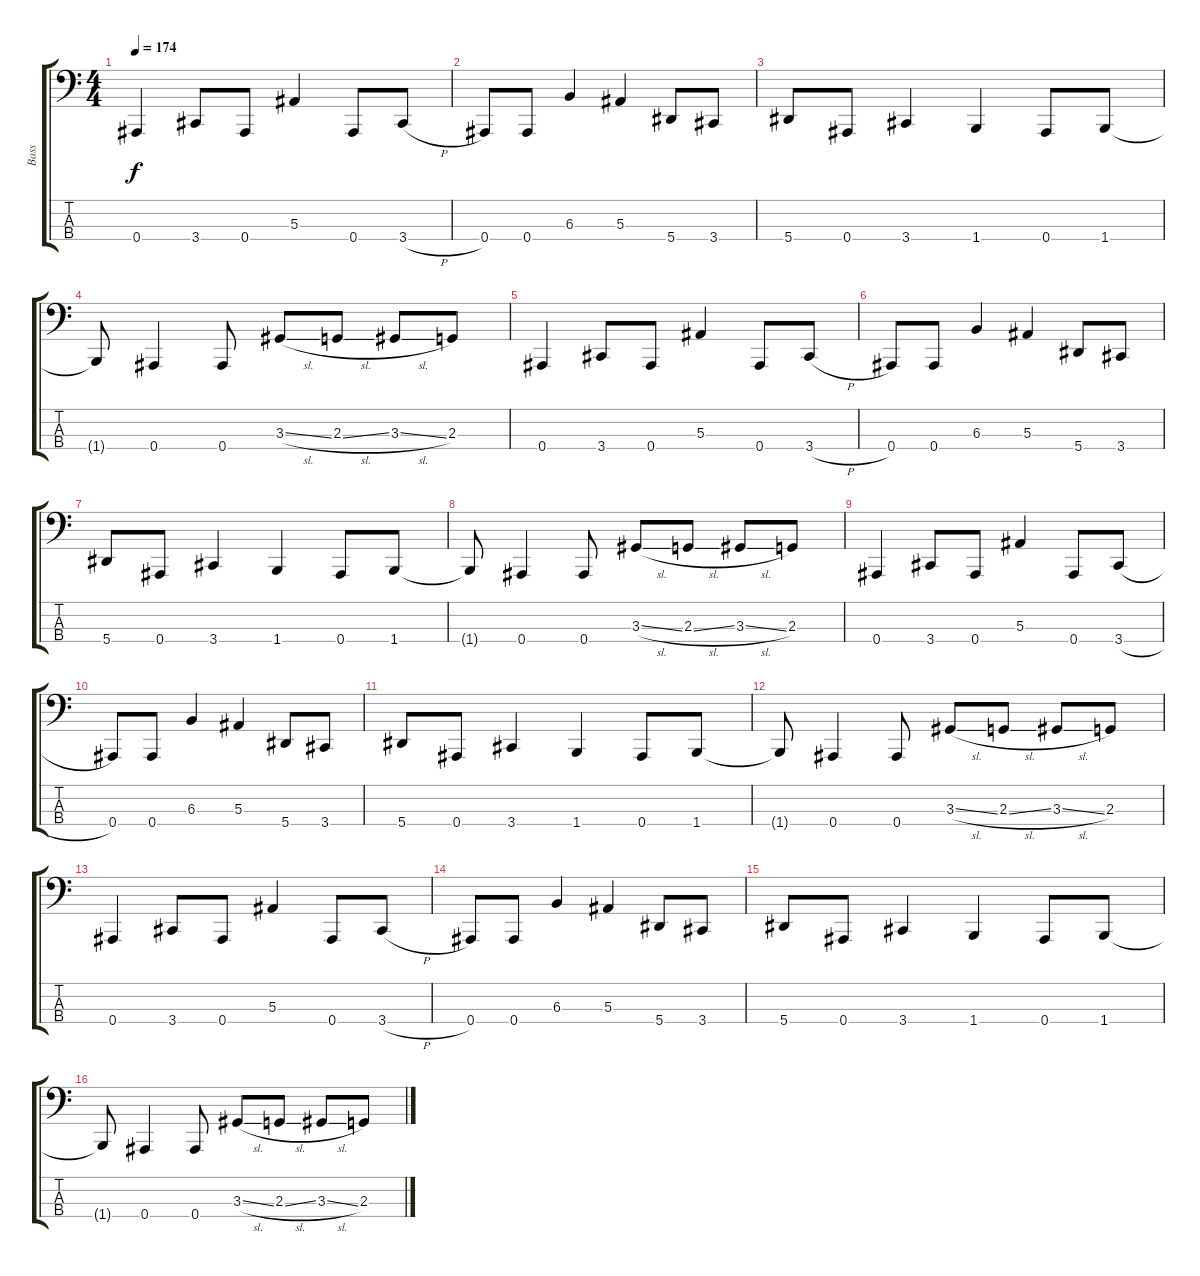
\track ("Bass" "Bass") {instrument electricbasspick}
\staff {score tabs}
\tuning (Eb2 Bb1 F1 Bb0) {hide}
\ts (4 4)
\tempo 174
\clef f4
\ks c
0.4.4{dy f} 3.4.8 0.4.8 5.3.4 0.4.8 3.4{h}.8 |
0.4.8 0.4.8 6.3.4 5.3.4 5.4.8 3.4.8 |
5.4.8 0.4.8 3.4.4 1.4.4 0.4.8 1.4.8 |
1.4{t}.8 0.4.4 0.4.8 3.3{sl}.8 2.3{sl}.8 3.3{sl}.8 2.3.8 |
0.4.4 3.4.8 0.4.8 5.3.4 0.4.8 3.4{h}.8 |
0.4.8 0.4.8 6.3.4 5.3.4 5.4.8 3.4.8 |
5.4.8 0.4.8 3.4.4 1.4.4 0.4.8 1.4.8 |
1.4{t}.8 0.4.4 0.4.8 3.3{sl}.8 2.3{sl}.8 3.3{sl}.8 2.3.8 |
0.4.4 3.4.8 0.4.8 5.3.4 0.4.8 3.4{h}.8 |
0.4.8 0.4.8 6.3.4 5.3.4 5.4.8 3.4.8 |
5.4.8 0.4.8 3.4.4 1.4.4 0.4.8 1.4.8 |
1.4{t}.8 0.4.4 0.4.8 3.3{sl}.8 2.3{sl}.8 3.3{sl}.8 2.3.8 |
0.4.4 3.4.8 0.4.8 5.3.4 0.4.8 3.4{h}.8 |
0.4.8 0.4.8 6.3.4 5.3.4 5.4.8 3.4.8 |
5.4.8 0.4.8 3.4.4 1.4.4 0.4.8 1.4.8 |
1.4{t}.8 0.4.4 0.4.8 3.3{sl}.8 2.3{sl}.8 3.3{sl}.8 2.3.8
